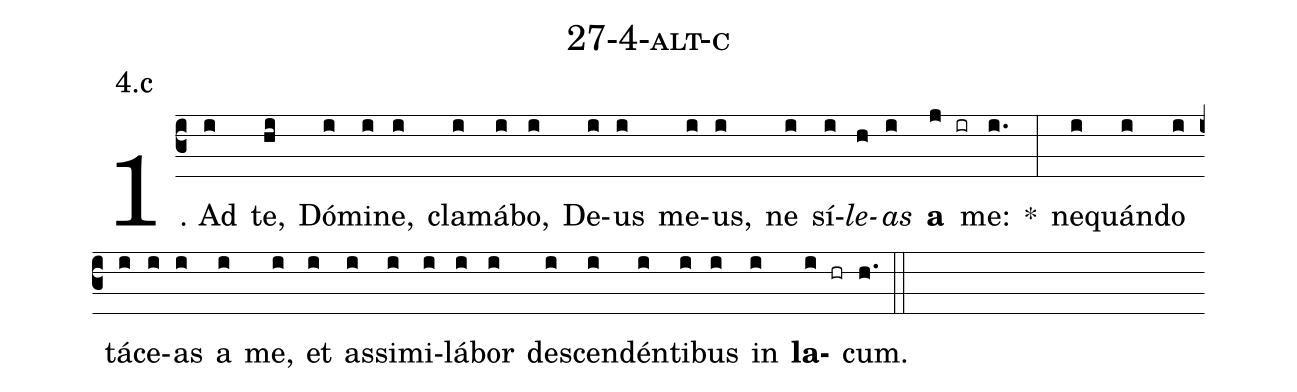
name: 27-4-alt-c;
annotation: 4.c;
%%
(c3)1. Ad(i) te,(hi) Dó(i)mi(i)ne,(i) cla(i)má(i)bo,(i) De(i)us(i) me(i)us,(i) ne(i) sí(i)<i>le</i>(h)<i>as</i>(i) <b>a</b>(j ir) me:(i.) *(:) ne(i)quán(i)do(i) tá(i)ce(i)as(i) a(i) me,(i) et(i) as(i)si(i)mi(i)lá(i)bor(i) de(i)scen(i)dén(i)ti(i)bus(i) in(i) <b>la</b>(i hr)cum.(h.) (::)
